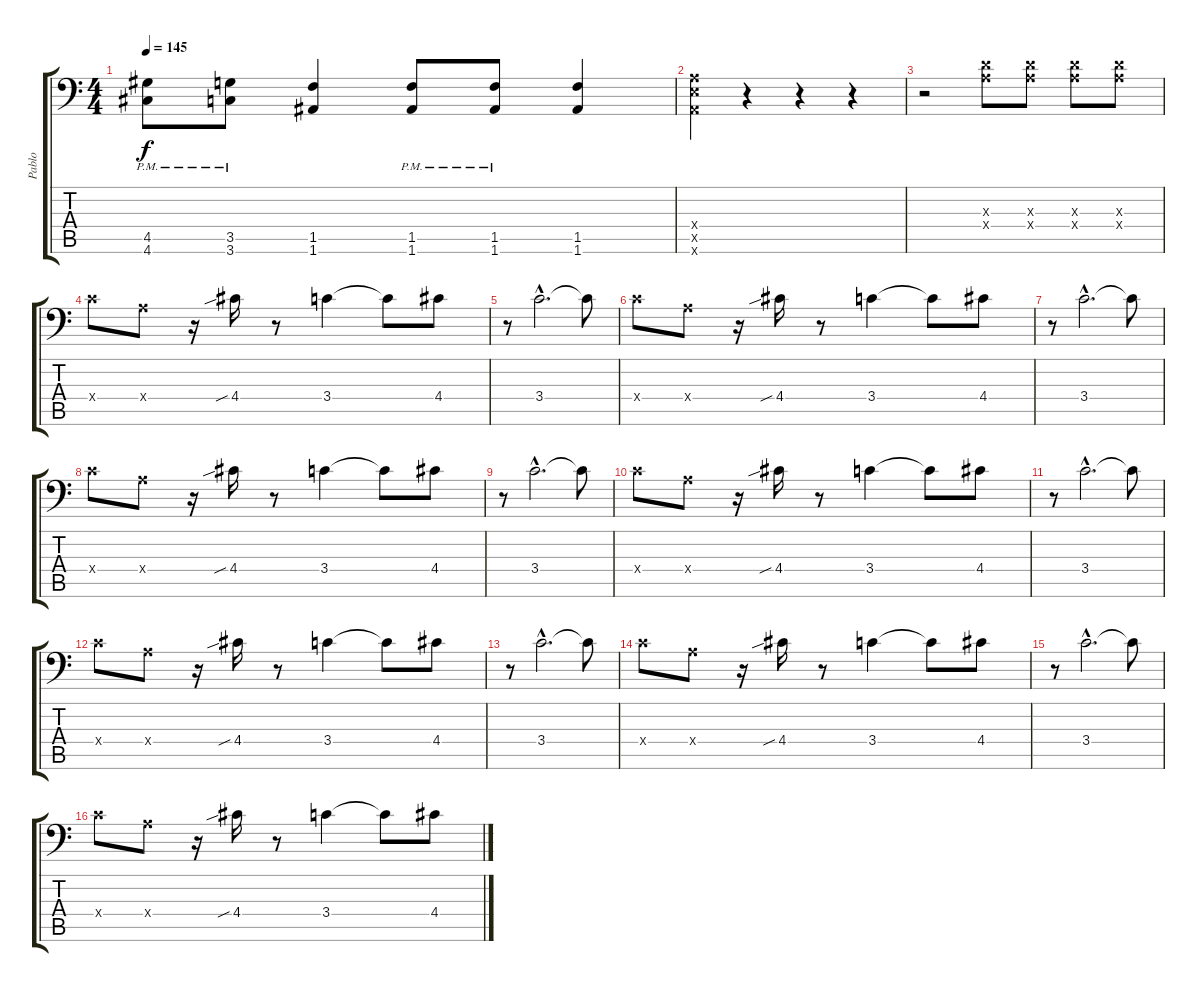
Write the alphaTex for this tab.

\track ("Pablo" "Pablo") {instrument distortionguitar}
\staff {score tabs}
\tuning (B3 Gb3 D3 A2 E2 A1) {hide}
\ts (4 4)
\tempo 145
\clef f4
\ks c
(4.5{pm} 4.6{pm}).8{dy f} (3.5{pm} 3.6{pm}).8 (1.5 1.6).4 (1.5{pm} 1.6{pm}).8 (1.5{pm} 1.6{pm}).8 (1.5 1.6).4 |
(0.4{x} 0.5{x} 0.6{x}).4 r.4 r.4 r.4 |
r.2 (0.3{x} 0.4{x}).8 (0.3{x} 0.4{x}).8 (0.3{x} 0.4{x}).8 (0.3{x} 0.4{x}).8 |
3.4{x}.8 0.4{x}.8 r.16 4.4{sib}.16 r.8 3.4.4 3.4{t}.8 4.4.8 |
r.8 3.4{hac}.2{d} 3.4{t}.8 |
3.4{x}.8 0.4{x}.8 r.16 4.4{sib}.16 r.8 3.4.4 3.4{t}.8 4.4.8 |
r.8 3.4{hac}.2{d} 3.4{t}.8 |
3.4{x}.8 0.4{x}.8 r.16 4.4{sib}.16 r.8 3.4.4 3.4{t}.8 4.4.8 |
r.8 3.4{hac}.2{d} 3.4{t}.8 |
3.4{x}.8 0.4{x}.8 r.16 4.4{sib}.16 r.8 3.4.4 3.4{t}.8 4.4.8 |
r.8 3.4{hac}.2{d} 3.4{t}.8 |
3.4{x}.8 0.4{x}.8 r.16 4.4{sib}.16 r.8 3.4.4 3.4{t}.8 4.4.8 |
r.8 3.4{hac}.2{d} 3.4{t}.8 |
3.4{x}.8 0.4{x}.8 r.16 4.4{sib}.16 r.8 3.4.4 3.4{t}.8 4.4.8 |
r.8 3.4{hac}.2{d} 3.4{t}.8 |
3.4{x}.8 0.4{x}.8 r.16 4.4{sib}.16 r.8 3.4.4 3.4{t}.8 4.4.8
